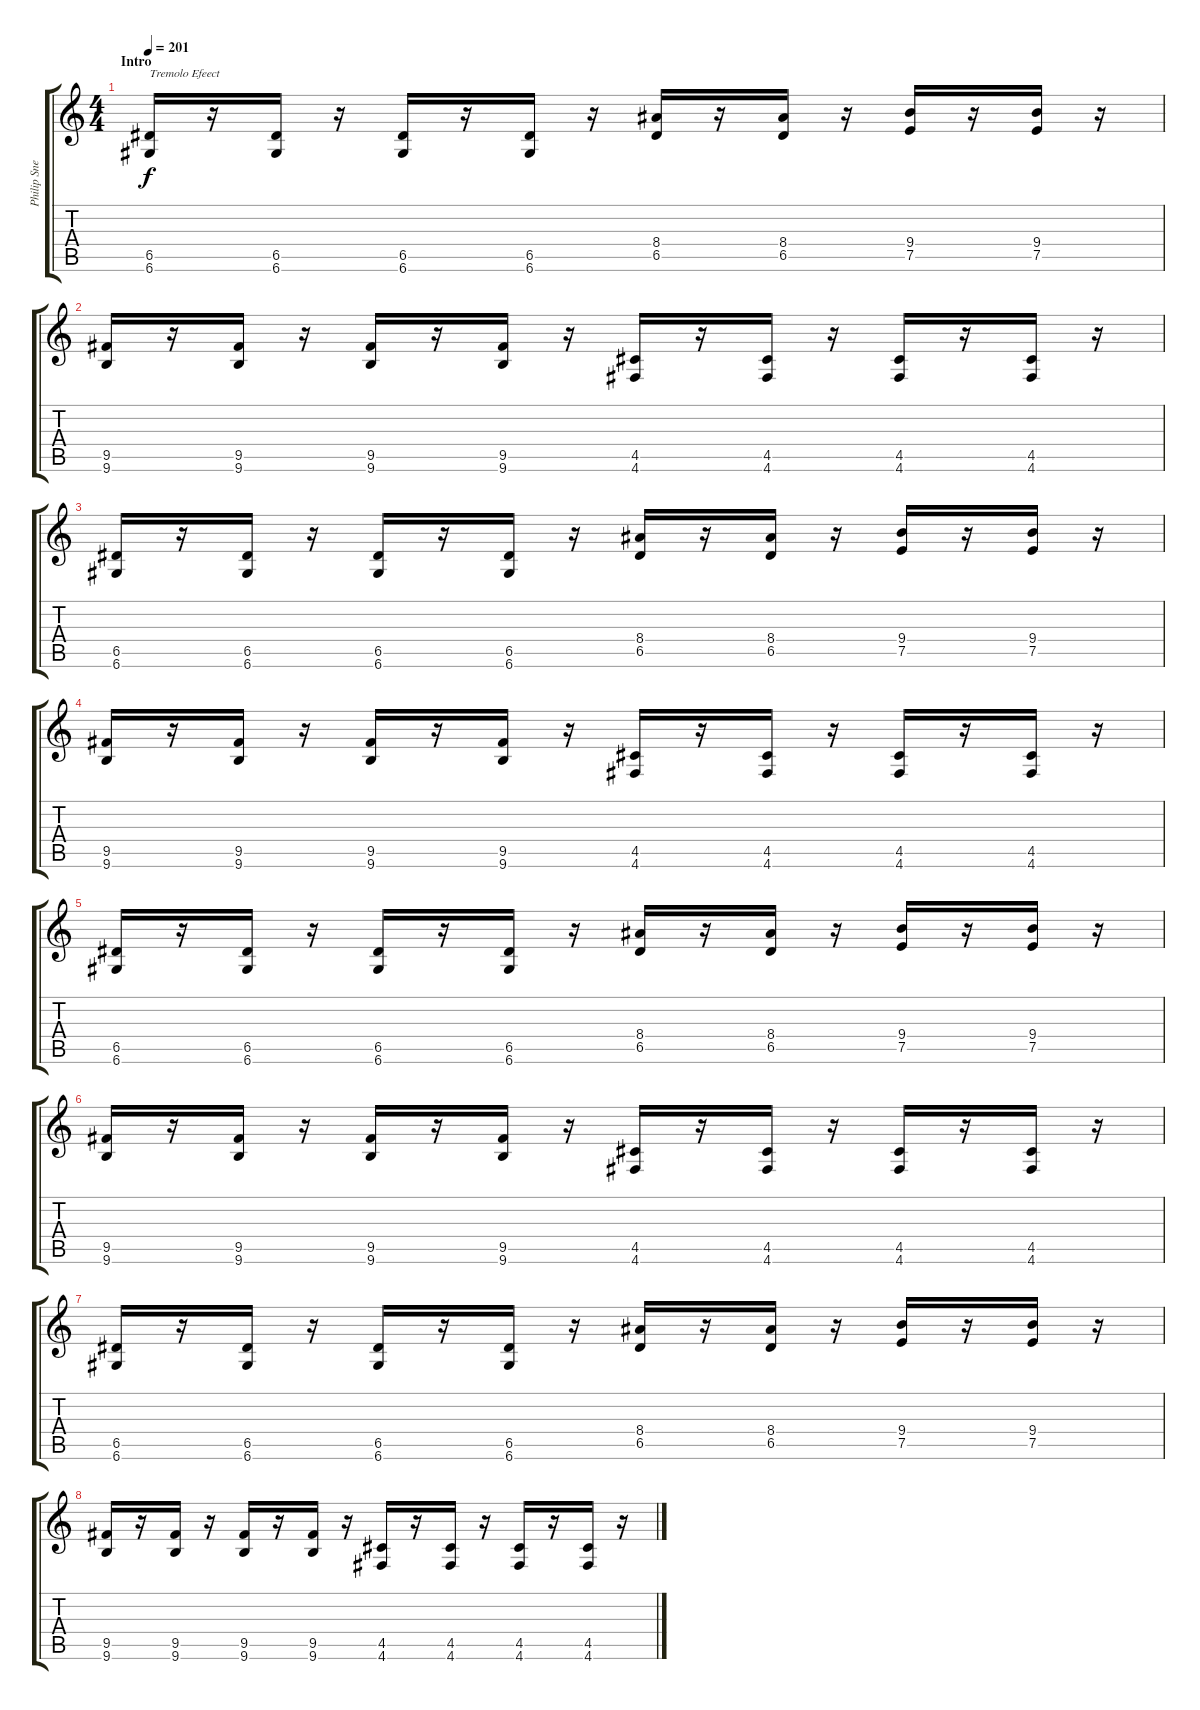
\track ("Philip Sneed" "Philip Sne") {instrument distortionguitar}
\staff {score tabs}
\tuning (E4 B3 G3 D3 A2 D2) {hide}
\ts (4 4)
\section ("" "Intro")
\tempo 201
\clef g2
\ks c
(6.5 6.6).16{txt "Tremolo Efeect" dy f instrument distortionguitar} r.16 (6.5 6.6).16 r.16 (6.5 6.6).16 r.16 (6.5 6.6).16 r.16 (8.4 6.5).16 r.16 (8.4 6.5).16 r.16 (9.4 7.5).16 r.16 (9.4 7.5).16 r.16 |
(9.5 9.6).16 r.16 (9.5 9.6).16 r.16 (9.5 9.6).16 r.16 (9.5 9.6).16 r.16 (4.5 4.6).16 r.16 (4.5 4.6).16 r.16 (4.5 4.6).16 r.16 (4.5 4.6).16 r.16 |
(6.5 6.6).16 r.16 (6.5 6.6).16 r.16 (6.5 6.6).16 r.16 (6.5 6.6).16 r.16 (8.4 6.5).16 r.16 (8.4 6.5).16 r.16 (9.4 7.5).16 r.16 (9.4 7.5).16 r.16 |
(9.5 9.6).16 r.16 (9.5 9.6).16 r.16 (9.5 9.6).16 r.16 (9.5 9.6).16 r.16 (4.5 4.6).16 r.16 (4.5 4.6).16 r.16 (4.5 4.6).16 r.16 (4.5 4.6).16 r.16 |
(6.5 6.6).16 r.16 (6.5 6.6).16 r.16 (6.5 6.6).16 r.16 (6.5 6.6).16 r.16 (8.4 6.5).16 r.16 (8.4 6.5).16 r.16 (9.4 7.5).16 r.16 (9.4 7.5).16 r.16 |
(9.5 9.6).16 r.16 (9.5 9.6).16 r.16 (9.5 9.6).16 r.16 (9.5 9.6).16 r.16 (4.5 4.6).16 r.16 (4.5 4.6).16 r.16 (4.5 4.6).16 r.16 (4.5 4.6).16 r.16 |
(6.5 6.6).16 r.16 (6.5 6.6).16 r.16 (6.5 6.6).16 r.16 (6.5 6.6).16 r.16 (8.4 6.5).16 r.16 (8.4 6.5).16 r.16 (9.4 7.5).16 r.16 (9.4 7.5).16 r.16 |
(9.5 9.6).16 r.16 (9.5 9.6).16 r.16 (9.5 9.6).16 r.16 (9.5 9.6).16 r.16 (4.5 4.6).16 r.16 (4.5 4.6).16 r.16 (4.5 4.6).16 r.16 (4.5 4.6).16 r.16
